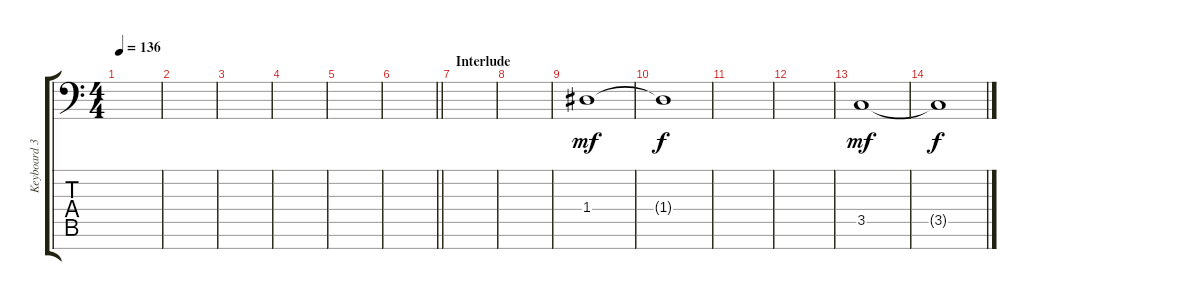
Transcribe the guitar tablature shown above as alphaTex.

\track ("Keyboard 3 (Lead)" "Keyboard 3") {instrument lead2sawtooth}
\staff {score tabs}
\tuning (E4 B3 G3 D3 A2 E2 A1) {hide}
\ts (4 4)
\tempo 136
\clef f4
\ks c
|
|
|
|
|
\barLineRight lightlight
|
\section ("" "Interlude")
|
|
1.4.1{dy mf volume 6} |
1.4{t}.1{dy f} |
|
|
3.5.1{dy mf volume 5} |
3.5{t}.1{dy f}
